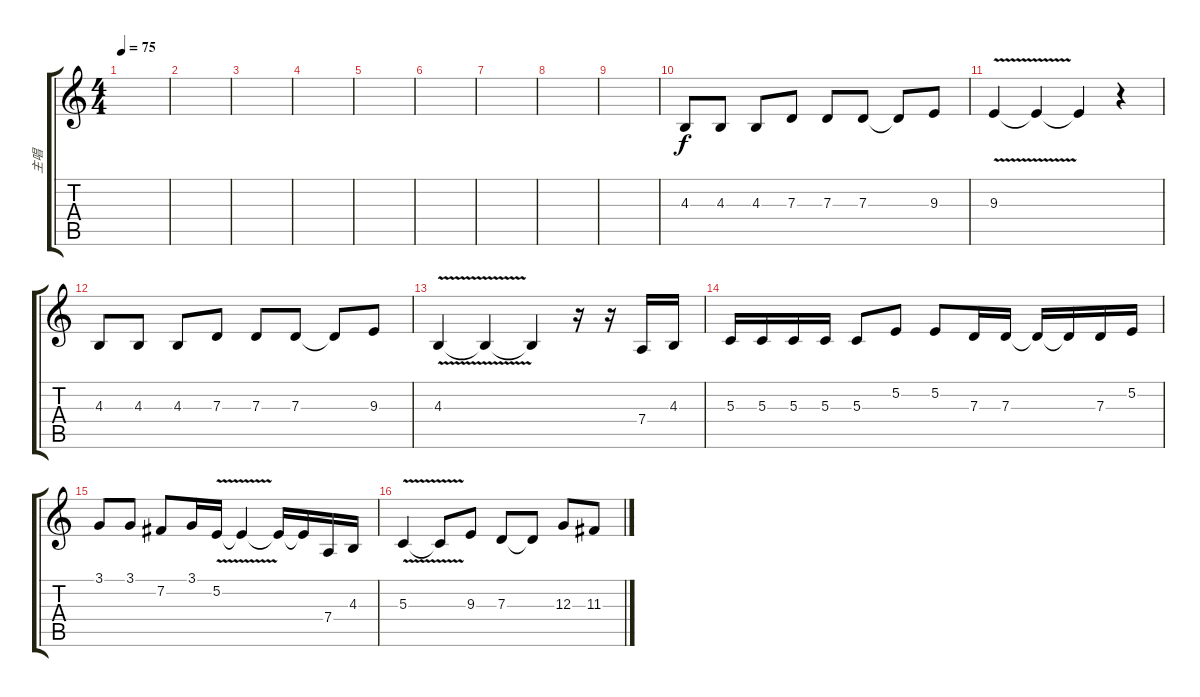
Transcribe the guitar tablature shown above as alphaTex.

\track ("主唱" "主唱") {instrument sopranosax}
\staff {score tabs}
\tuning (E4 B3 G3 D3 A2 E2) {hide}
\ts (4 4)
\tempo 75
\clef g2
\ks c
|
|
|
|
|
|
|
|
|
4.3.8 4.3.8 4.3.8 7.3.8 7.3.8 7.3.8 7.3{t}.8 9.3.8 |
9.3{v}.4 9.3{t}.4 9.3{t}.4 r.4 |
4.3.8 4.3.8 4.3.8 7.3.8 7.3.8 7.3.8 7.3{t}.8 9.3.8 |
4.3{v}.4 4.3{t}.4 4.3{t}.4 r.16 r.16 7.4.16 4.3.16 |
5.3.16 5.3.16 5.3.16 5.3.16 5.3.8 5.2.8 5.2.8 7.3.16 7.3.16 7.3{t}.16 7.3{t}.16 7.3.16 5.2.16 |
3.1.8 3.1.8 7.2.8 3.1.16 5.2{v}.16 5.2{t}.4 5.2{t}.16 5.2{t}.16 7.4.16 4.3.16 |
5.3{v}.4 5.3{t}.8 9.3.8 7.3.8 7.3{t}.8 12.3.8 11.3.8
